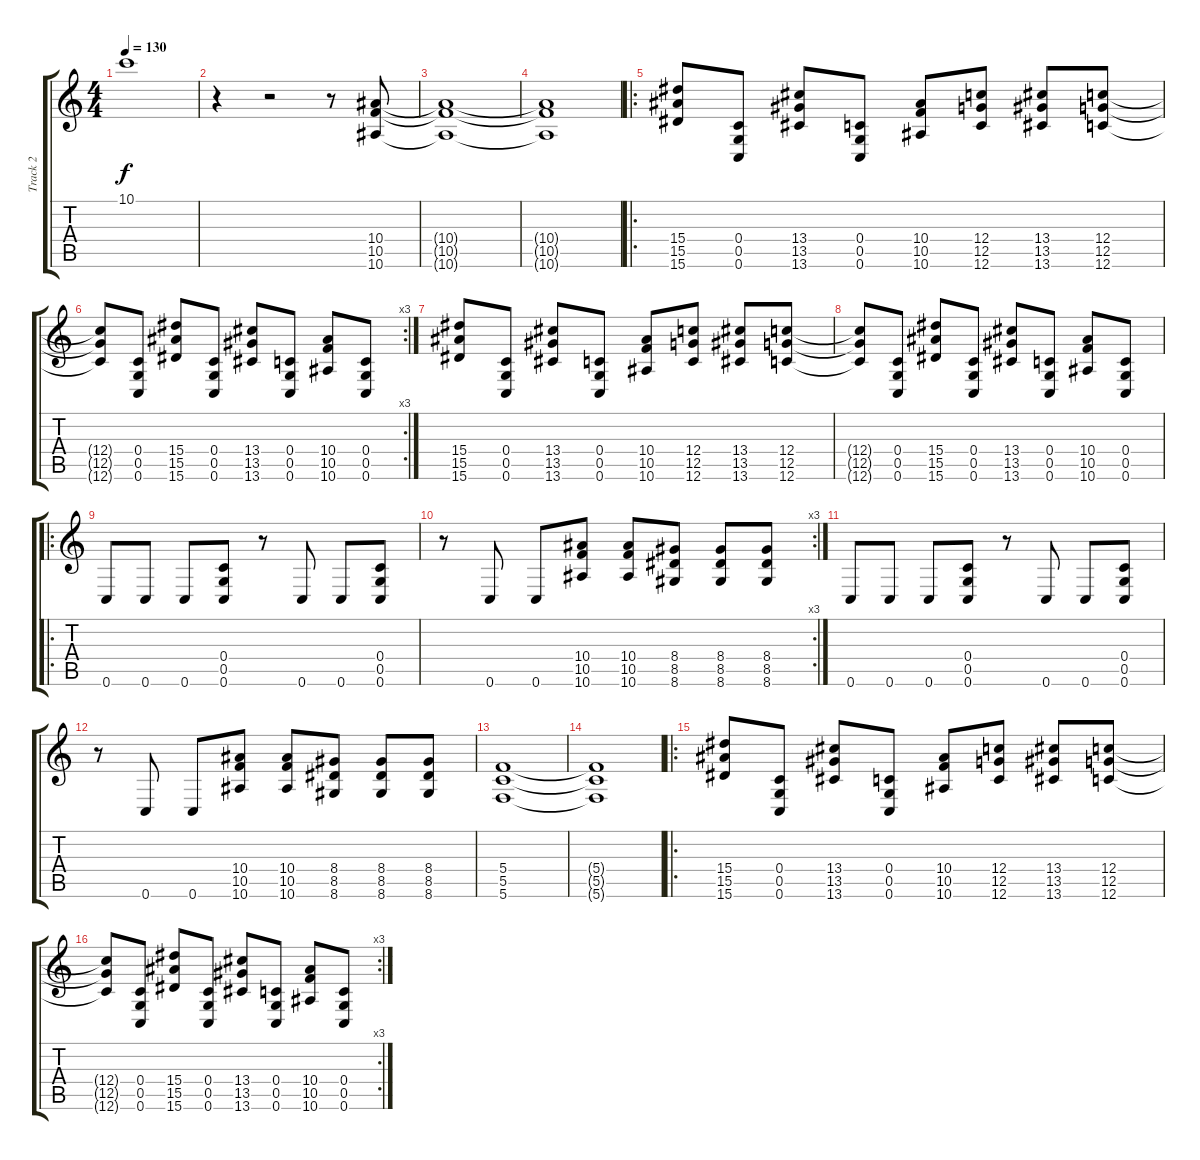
\track ("Track 2" "Track 2") {instrument overdrivenguitar}
\staff {score tabs}
\tuning (D4 A3 F3 C3 G2 C2) {hide}
\ts (4 4)
\tempo 130
\clef g2
\ks c
10.1{t}.1{dy f} |
r.4 r.2 r.8 (10.4 10.5 10.6).8 |
(10.4{t} 10.5{t} 10.6{t}).1 |
(10.4{t} 10.5{t} 10.6{t}).1 |
\ro
(15.4 15.5 15.6).8 (0.4 0.5 0.6).8 (13.4 13.5 13.6).8 (0.4 0.5 0.6).8 (10.4 10.5 10.6).8 (12.4 12.5 12.6).8 (13.4 13.5 13.6).8 (12.4 12.5 12.6).8 |
\rc 3
(12.4{t} 12.5{t} 12.6{t}).8 (0.4 0.5 0.6).8 (15.4 15.5 15.6).8 (0.4 0.5 0.6).8 (13.4 13.5 13.6).8 (0.4 0.5 0.6).8 (10.4 10.5 10.6).8 (0.4 0.5 0.6).8 |
(15.4 15.5 15.6).8 (0.4 0.5 0.6).8 (13.4 13.5 13.6).8 (0.4 0.5 0.6).8 (10.4 10.5 10.6).8 (12.4 12.5 12.6).8 (13.4 13.5 13.6).8 (12.4 12.5 12.6).8 |
(12.4{t} 12.5{t} 12.6{t}).8 (0.4 0.5 0.6).8 (15.4 15.5 15.6).8 (0.4 0.5 0.6).8 (13.4 13.5 13.6).8 (0.4 0.5 0.6).8 (10.4 10.5 10.6).8 (0.4 0.5 0.6).8 |
\ro
0.6.8 0.6.8 0.6.8 (0.4 0.5 0.6).8 r.8 0.6.8 0.6.8 (0.4 0.5 0.6).8 |
\rc 3
r.8 0.6.8 0.6.8 (10.4 10.5 10.6).8 (10.4 10.5 10.6).8 (8.4 8.5 8.6).8 (8.4 8.5 8.6).8 (8.4 8.5 8.6).8 |
0.6.8 0.6.8 0.6.8 (0.4 0.5 0.6).8 r.8 0.6.8 0.6.8 (0.4 0.5 0.6).8 |
r.8 0.6.8 0.6.8 (10.4 10.5 10.6).8 (10.4 10.5 10.6).8 (8.4 8.5 8.6).8 (8.4 8.5 8.6).8 (8.4 8.5 8.6).8 |
(5.4 5.5 5.6).1 |
(5.4{t} 5.5{t} 5.6{t}).1 |
\ro
(15.4 15.5 15.6).8 (0.4 0.5 0.6).8 (13.4 13.5 13.6).8 (0.4 0.5 0.6).8 (10.4 10.5 10.6).8 (12.4 12.5 12.6).8 (13.4 13.5 13.6).8 (12.4 12.5 12.6).8 |
\rc 3
(12.4{t} 12.5{t} 12.6{t}).8 (0.4 0.5 0.6).8 (15.4 15.5 15.6).8 (0.4 0.5 0.6).8 (13.4 13.5 13.6).8 (0.4 0.5 0.6).8 (10.4 10.5 10.6).8 (0.4 0.5 0.6).8
